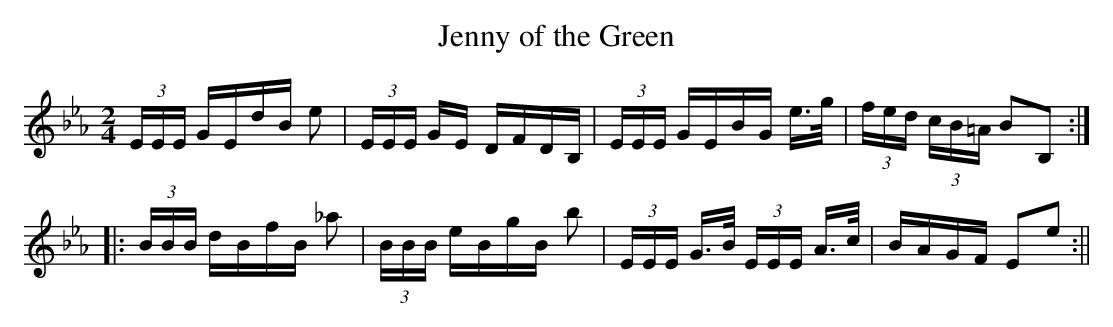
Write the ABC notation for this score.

X:1
T:Jenny of the Green
M:2/4
L:1/8
K:Eb
(3E/E/E/ G/E/d/B/ e | (3E/E/E/ G/E/ D/F/D/B,/ | (3E/E/E/ G/E/B/G/ e/>g/ | (3f/e/d/ (3c/B/=A/ BB, :|
|: (3B/B/B/ d/B/f/B/ _a | (3B/B/B/ e/B/g/B/ b | (3E/E/E/ G/>B/ (3E/E/E/ A/>c/ | B/A/G/F/ Ee :||
